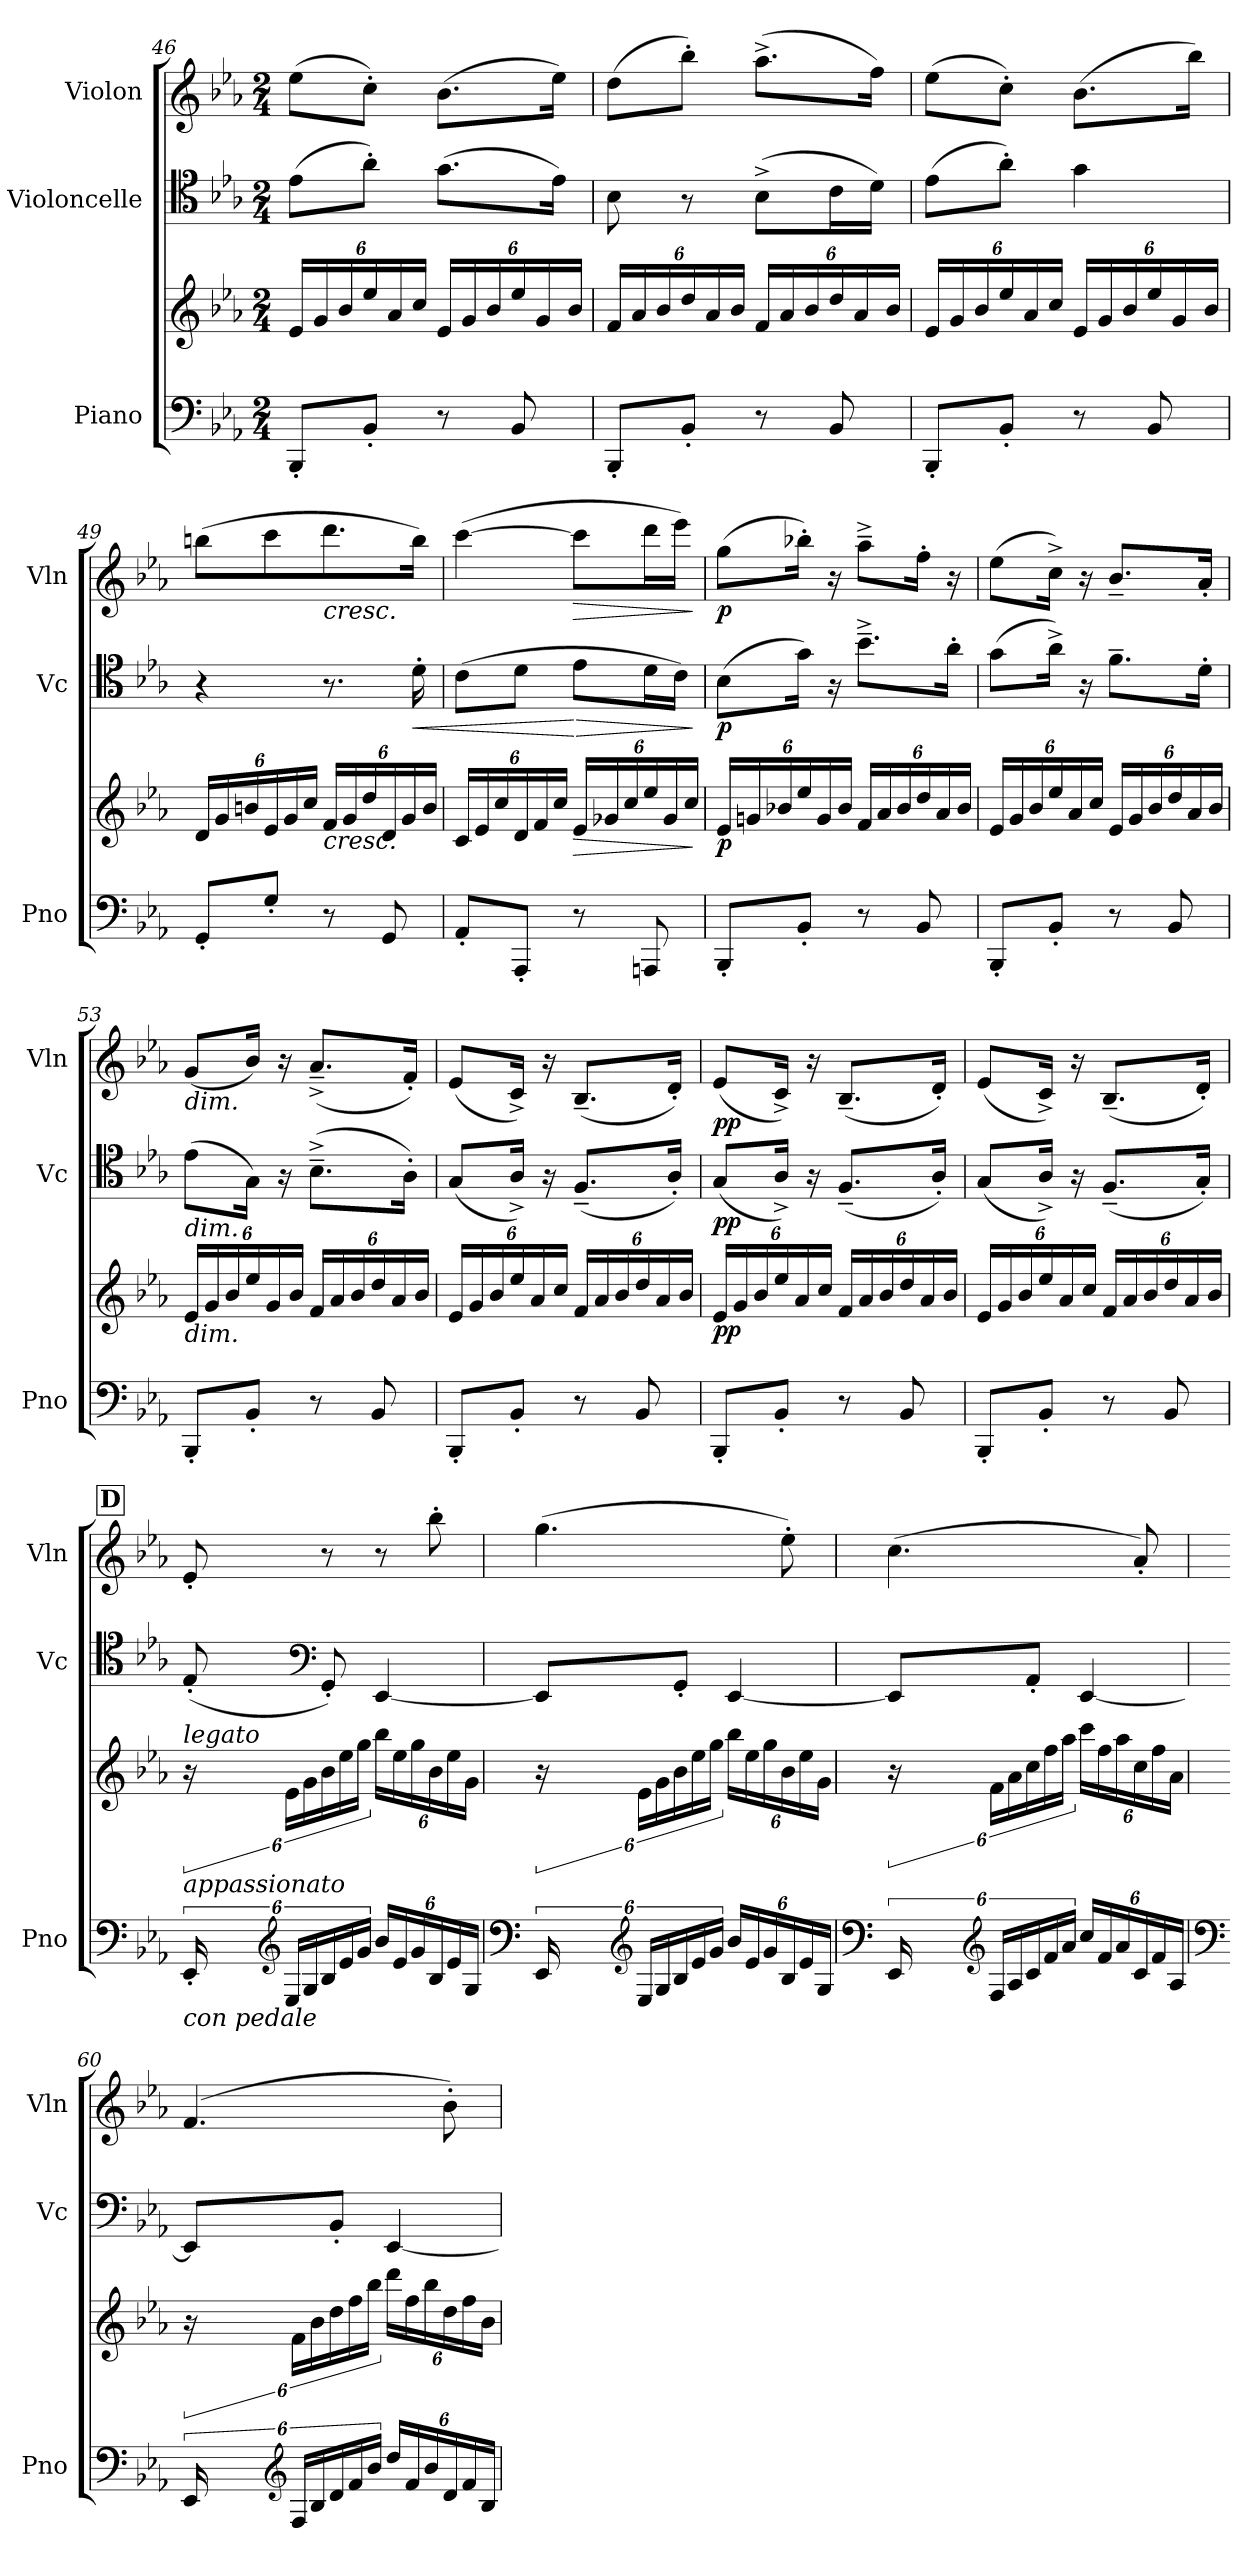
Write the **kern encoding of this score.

**kern	**kern	**dynam	**kern	**dynam	**kern	**dynam
*part3	*part3	*part3	*part2	*part2	*part1	*part1
*staff4	*staff3	*staff3/4	*staff2	*staff2	*staff1	*staff1
*I"Piano	*	*	*I"Violoncelle	*	*I"Violon	*
*I'Pno	*	*	*I'Vc	*	*I'Vln	*
*clefF4	*clefG2	*	*clefC4	*	*clefG2	*
*k[b-e-a-]	*k[b-e-a-]	*	*k[b-e-a-]	*	*k[b-e-a-]	*
*M2/4	*M2/4	*	*M2/4	*	*M2/4	*
*	*Xbrackettup	*	*	*	*	*
=46	=46	=46	=46	=46	=46	=46
8BBB-'/L	24e-/LL	.	(>8e-\L	.	(>8ee-\L	.
.	24g/	.	.	.	.	.
.	24b-/	.	.	.	.	.
8BB-'/J	24ee-/	.	8a-'\J)	.	8cc'\J)	.
.	24a-/	.	.	.	.	.
.	24cc/JJ	.	.	.	.	.
8r	24e-/LL	.	(>8.g\L	.	(>8.b-\L	.
.	24g/	.	.	.	.	.
.	24b-/	.	.	.	.	.
8BB-/	24ee-/	.	.	.	.	.
.	24g/	.	.	.	.	.
.	.	.	16e-\Jk)	.	16ee-\Jk)	.
.	24b-/JJ	.	.	.	.	.
!!LO:LB:g=z
=47	=47	=47	=47	=47	=47	=47
8BBB-'/L	24f/LL	.	8B-\	.	(>8dd\L	.
.	24a-/	.	.	.	.	.
.	24b-/	.	.	.	.	.
8BB-'/J	24dd/	.	8r	.	8bb-'\J)	.
.	24a-/	.	.	.	.	.
.	24b-/JJ	.	.	.	.	.
8r	24f/LL	.	(>8B-^\L	.	(>8.aa-^\L	.
.	24a-/	.	.	.	.	.
.	24b-/	.	.	.	.	.
8BB-/	24dd/	.	16c\L	.	.	.
.	24a-/	.	.	.	.	.
.	.	.	16d\JJ)	.	16ff\Jk)	.
.	24b-/JJ	.	.	.	.	.
=48	=48	=48	=48	=48	=48	=48
8BBB-'/L	24e-/LL	.	(>8e-\L	.	(>8ee-\L	.
.	24g/	.	.	.	.	.
.	24b-/	.	.	.	.	.
8BB-'/J	24ee-/	.	8a-'\J)	.	8cc'\J)	.
.	24a-/	.	.	.	.	.
.	24cc/JJ	.	.	.	.	.
8r	24e-/LL	.	4g\	.	(>8.b-\L	.
.	24g/	.	.	.	.	.
.	24b-/	.	.	.	.	.
8BB-/	24ee-/	.	.	.	.	.
.	24g/	.	.	.	.	.
.	.	.	.	.	16bb-\Jk)	.
.	24b-/JJ	.	.	.	.	.
=49	=49	=49	=49	=49	=49	=49
8GG'/L	24d/LL	.	4r	.	(>8bbn\L	.
.	24g/	.	.	.	.	.
.	24bn/	.	.	.	.	.
8G'/J	24e-/	.	.	.	8ccc\	.
.	24g/	.	.	.	.	.
.	24cc/JJ	.	.	.	.	.
!	!	!	!	!	!LO:TX:b:i:t=cresc.	!
!	!LO:TX:b:i:t=cresc.	!	!	!	!	!
8r	24f/LL	.	8.r	.	8.ddd\	.
.	24g/	.	.	.	.	.
.	24dd/	.	.	.	.	.
8GG/	24d/	.	.	.	.	.
.	24g/	.	.	.	.	.
!	!	!	!	!LO:HP:b	!	!
.	.	.	16d'\	<	16bb\Jk)	.
.	24b/JJ	.	.	.	.	.
=50	=50	=50	=50	=50	=50	=50
8AA-'/L	24c/LL	.	(>8c\L	.	(>[4ccc\	.
.	24e-/	.	.	.	.	.
.	24cc/	.	.	.	.	.
8AAA-'/J	24d/	.	8d\J	.	.	.
.	24f/	.	.	.	.	.
.	24cc/JJ	.	.	.	.	.
!	!	!LO:HP:b	!	!LO:HP:n=1:b	!	!LO:HP:b
8r	24e-/LL	>	8e-\L	[ >	8ccc\L]	>
.	24g-X/	.	.	.	.	.
.	24cc/	.	.	.	.	.
8AAAn/	24ee-/	.	16d\L	.	16ddd\L	.
.	24g-/	.	.	.	.	.
.	.	.	16c\JJ)	.	16eee-\JJ)	.
.	24cc/JJ	.	.	.	.	.
.	.	]	.	]	.	]
!!LO:LB:g=z
=51	=51	=51	=51	=51	=51	=51
!	!	!LO:DY:b	!	!LO:DY:b	!	!LO:DY:b
8BBB-'/L	24e-/LL	p	(>8B-\L	p	(>8gg\L	p
.	24gn/	.	.	.	.	.
.	24b-X/	.	.	.	.	.
8BB-'/J	24ee-/	.	16g\Jk)	.	16bb-X'\Jk)	.
.	24g/	.	.	.	.	.
.	.	.	16r	.	16r	.
.	24b-/JJ	.	.	.	.	.
8r	24f/LL	.	8.b-~^\L	.	8aa-~^\L	.
.	24a-/	.	.	.	.	.
.	24b-/	.	.	.	.	.
8BB-/	24dd/	.	.	.	16ff'\Jk	.
.	24a-/	.	.	.	.	.
.	.	.	16a-'\Jk	.	16r	.
.	24b-/JJ	.	.	.	.	.
=52	=52	=52	=52	=52	=52	=52
8BBB-'/L	24e-/LL	.	(>8g\L	.	(>8ee-\L	.
.	24g/	.	.	.	.	.
.	24b-/	.	.	.	.	.
8BB-'/J	24ee-/	.	16a-^\Jk)	.	16cc^\Jk)	.
.	24a-/	.	.	.	.	.
.	.	.	16r	.	16r	.
.	24cc/JJ	.	.	.	.	.
8r	24e-/LL	.	8.f~\L	.	8.b-~/L	.
.	24g/	.	.	.	.	.
.	24b-/	.	.	.	.	.
8BB-/	24dd/	.	.	.	.	.
.	24a-/	.	.	.	.	.
.	.	.	16d'\Jk	.	16a-'/Jk	.
.	24b-/JJ	.	.	.	.	.
=53	=53	=53	=53	=53	=53	=53
!	!	!	!	!	!LO:TX:b:i:t=dim.	!
!	!	!	!LO:TX:b:i:t=dim.	!	!	!
!	!LO:TX:b:i:t=dim.	!	!	!	!	!
8BBB-'/L	24e-/LL	.	(>8e-\L	.	(<8g/L	.
.	24g/	.	.	.	.	.
.	24b-/	.	.	.	.	.
8BB-'/J	24ee-/	.	16G\Jk)	.	16b-/Jk)	.
.	24g/	.	.	.	.	.
.	.	.	16r	.	16r	.
.	24b-/JJ	.	.	.	.	.
8r	24f/LL	.	(>8.B-~^\L	.	(<8.a-~^/L	.
.	24a-/	.	.	.	.	.
.	24b-/	.	.	.	.	.
8BB-/	24dd/	.	.	.	.	.
.	24a-/	.	.	.	.	.
.	.	.	16A-'\Jk)	.	16f'/Jk)	.
.	24b-/JJ	.	.	.	.	.
=54	=54	=54	=54	=54	=54	=54
8BBB-'/L	24e-/LL	.	(<8G/L	.	(<8e-/L	.
.	24g/	.	.	.	.	.
.	24b-/	.	.	.	.	.
8BB-'/J	24ee-/	.	16A-^/Jk)	.	16c^/Jk)	.
.	24a-/	.	.	.	.	.
.	.	.	16r	.	16r	.
.	24cc/JJ	.	.	.	.	.
8r	24f/LL	.	(<8.F~/L	.	(<8.B-~/L	.
.	24a-/	.	.	.	.	.
.	24b-/	.	.	.	.	.
8BB-/	24dd/	.	.	.	.	.
.	24a-/	.	.	.	.	.
.	.	.	16A-'/Jk)	.	16d'/Jk)	.
.	24b-/JJ	.	.	.	.	.
!!LO:PB:g=z
=55	=55	=55	=55	=55	=55	=55
!	!	!LO:DY:b	!	!LO:DY:b	!	!LO:DY:b
8BBB-'/L	24e-/LL	pp	(<8G/L	pp	(<8e-/L	pp
.	24g/	.	.	.	.	.
.	24b-/	.	.	.	.	.
8BB-'/J	24ee-/	.	16A-^/Jk)	.	16c^/Jk)	.
.	24a-/	.	.	.	.	.
.	.	.	16r	.	16r	.
.	24cc/JJ	.	.	.	.	.
8r	24f/LL	.	(<8.F~/L	.	(<8.B-~/L	.
.	24a-/	.	.	.	.	.
.	24b-/	.	.	.	.	.
8BB-/	24dd/	.	.	.	.	.
.	24a-/	.	.	.	.	.
.	.	.	16A-'/Jk)	.	16d'/Jk)	.
.	24b-/JJ	.	.	.	.	.
=56	=56	=56	=56	=56	=56	=56
8BBB-'/L	24e-/LL	.	(<8G/L	.	(<8e-/L	.
.	24g/	.	.	.	.	.
.	24b-/	.	.	.	.	.
8BB-'/J	24ee-/	.	16A-^/Jk)	.	16c^/Jk)	.
.	24a-/	.	.	.	.	.
.	.	.	16r	.	16r	.
.	24cc/JJ	.	.	.	.	.
8r	24f/LL	.	(<8.F~/L	.	(<8.B-~/L	.
.	24a-/	.	.	.	.	.
.	24b-/	.	.	.	.	.
8BB-/	24dd/	.	.	.	.	.
.	24a-/	.	.	.	.	.
.	.	.	16G'/Jk)	.	16d'/Jk)	.
.	24b-/JJ	.	.	.	.	.
!!LO:REH:place=s1:a:B:fs=14:t=D
=57	=57	=57	=57	=57	=57	=57
*	*brackettup	*	*	*	*	*
!	!LO:TX:b:i:t=appassionato	!	!	!	!	!
!	!LO:TX:a:i:t=legato	!	!	!	!	!
!LO:TX:b:i:t=con pedale	!	!	!	!	!	!
24EE-'/	24r	.	(<8E-'/	.	8e-'/	.
*clefG2	*	*	*	*	*	*
24E-/LL	24e-\LL	.	.	.	.	.
24G/	24g\	.	.	.	.	.
*	*	*	*clefF4	*	*	*
24B-/	24b-\	.	8GG'/)	.	8r	.
24e-/	24ee-\	.	.	.	.	.
24g/JJ	24gg\JJ	.	.	.	.	.
*Xbrackettup	*Xbrackettup	*	*	*	*	*
24b-/LL	24bb-\LL	.	[4EE-/	.	8r	.
24e-/	24ee-\	.	.	.	.	.
24g/	24gg\	.	.	.	.	.
24B-/	24b-\	.	.	.	8bb-'\	.
24e-/	24ee-\	.	.	.	.	.
24G/JJ	24g\JJ	.	.	.	.	.
!!LO:LB:g=z
=58	=58	=58	=58	=58	=58	=58
*clefF4	*	*	*	*	*	*
*brackettup	*brackettup	*	*	*	*	*
24EE-/	24r	.	8EE-/L]	.	(>4.gg\	.
*clefG2	*	*	*	*	*	*
24E-/LL	24e-\LL	.	.	.	.	.
24G/	24g\	.	.	.	.	.
24B-/	24b-\	.	8GG'/J	.	.	.
24e-/	24ee-\	.	.	.	.	.
24g/JJ	24gg\JJ	.	.	.	.	.
*Xbrackettup	*Xbrackettup	*	*	*	*	*
24b-/LL	24bb-\LL	.	[4EE-/	.	.	.
24e-/	24ee-\	.	.	.	.	.
24g/	24gg\	.	.	.	.	.
24B-/	24b-\	.	.	.	8ee-'\)	.
24e-/	24ee-\	.	.	.	.	.
24G/JJ	24g\JJ	.	.	.	.	.
=59	=59	=59	=59	=59	=59	=59
*clefF4	*	*	*	*	*	*
*brackettup	*brackettup	*	*	*	*	*
24EE-/	24r	.	8EE-/L]	.	(>4.cc\	.
*clefG2	*	*	*	*	*	*
24F/LL	24f\LL	.	.	.	.	.
24A-/	24a-\	.	.	.	.	.
24c/	24cc\	.	8AA-'/J	.	.	.
24f/	24ff\	.	.	.	.	.
24a-/JJ	24aa-\JJ	.	.	.	.	.
*Xbrackettup	*Xbrackettup	*	*	*	*	*
24cc/LL	24ccc\LL	.	[4EE-/	.	.	.
24f/	24ff\	.	.	.	.	.
24a-/	24aa-\	.	.	.	.	.
24c/	24cc\	.	.	.	8a-'/)	.
24f/	24ff\	.	.	.	.	.
24A-/JJ	24a-\JJ	.	.	.	.	.
=60	=60	=60	=60	=60	=60	=60
*clefF4	*	*	*	*	*	*
*brackettup	*brackettup	*	*	*	*	*
24EE-/	24r	.	8EE-/L]	.	(>4.f/	.
*clefG2	*	*	*	*	*	*
24F/LL	24f\LL	.	.	.	.	.
24B-/	24b-\	.	.	.	.	.
24d/	24dd\	.	8BB-'/J	.	.	.
24f/	24ff\	.	.	.	.	.
24b-/JJ	24bb-\JJ	.	.	.	.	.
*Xbrackettup	*Xbrackettup	*	*	*	*	*
24dd/LL	24ddd\LL	.	[4EE-/	.	.	.
24f/	24ff\	.	.	.	.	.
24b-/	24bb-\	.	.	.	.	.
24d/	24dd\	.	.	.	8b-'\)	.
24f/	24ff\	.	.	.	.	.
24B-/JJ	24b-\JJ	.	.	.	.	.
=	=	=	=	=	=	=
*-	*-	*-	*-	*-	*-	*-
